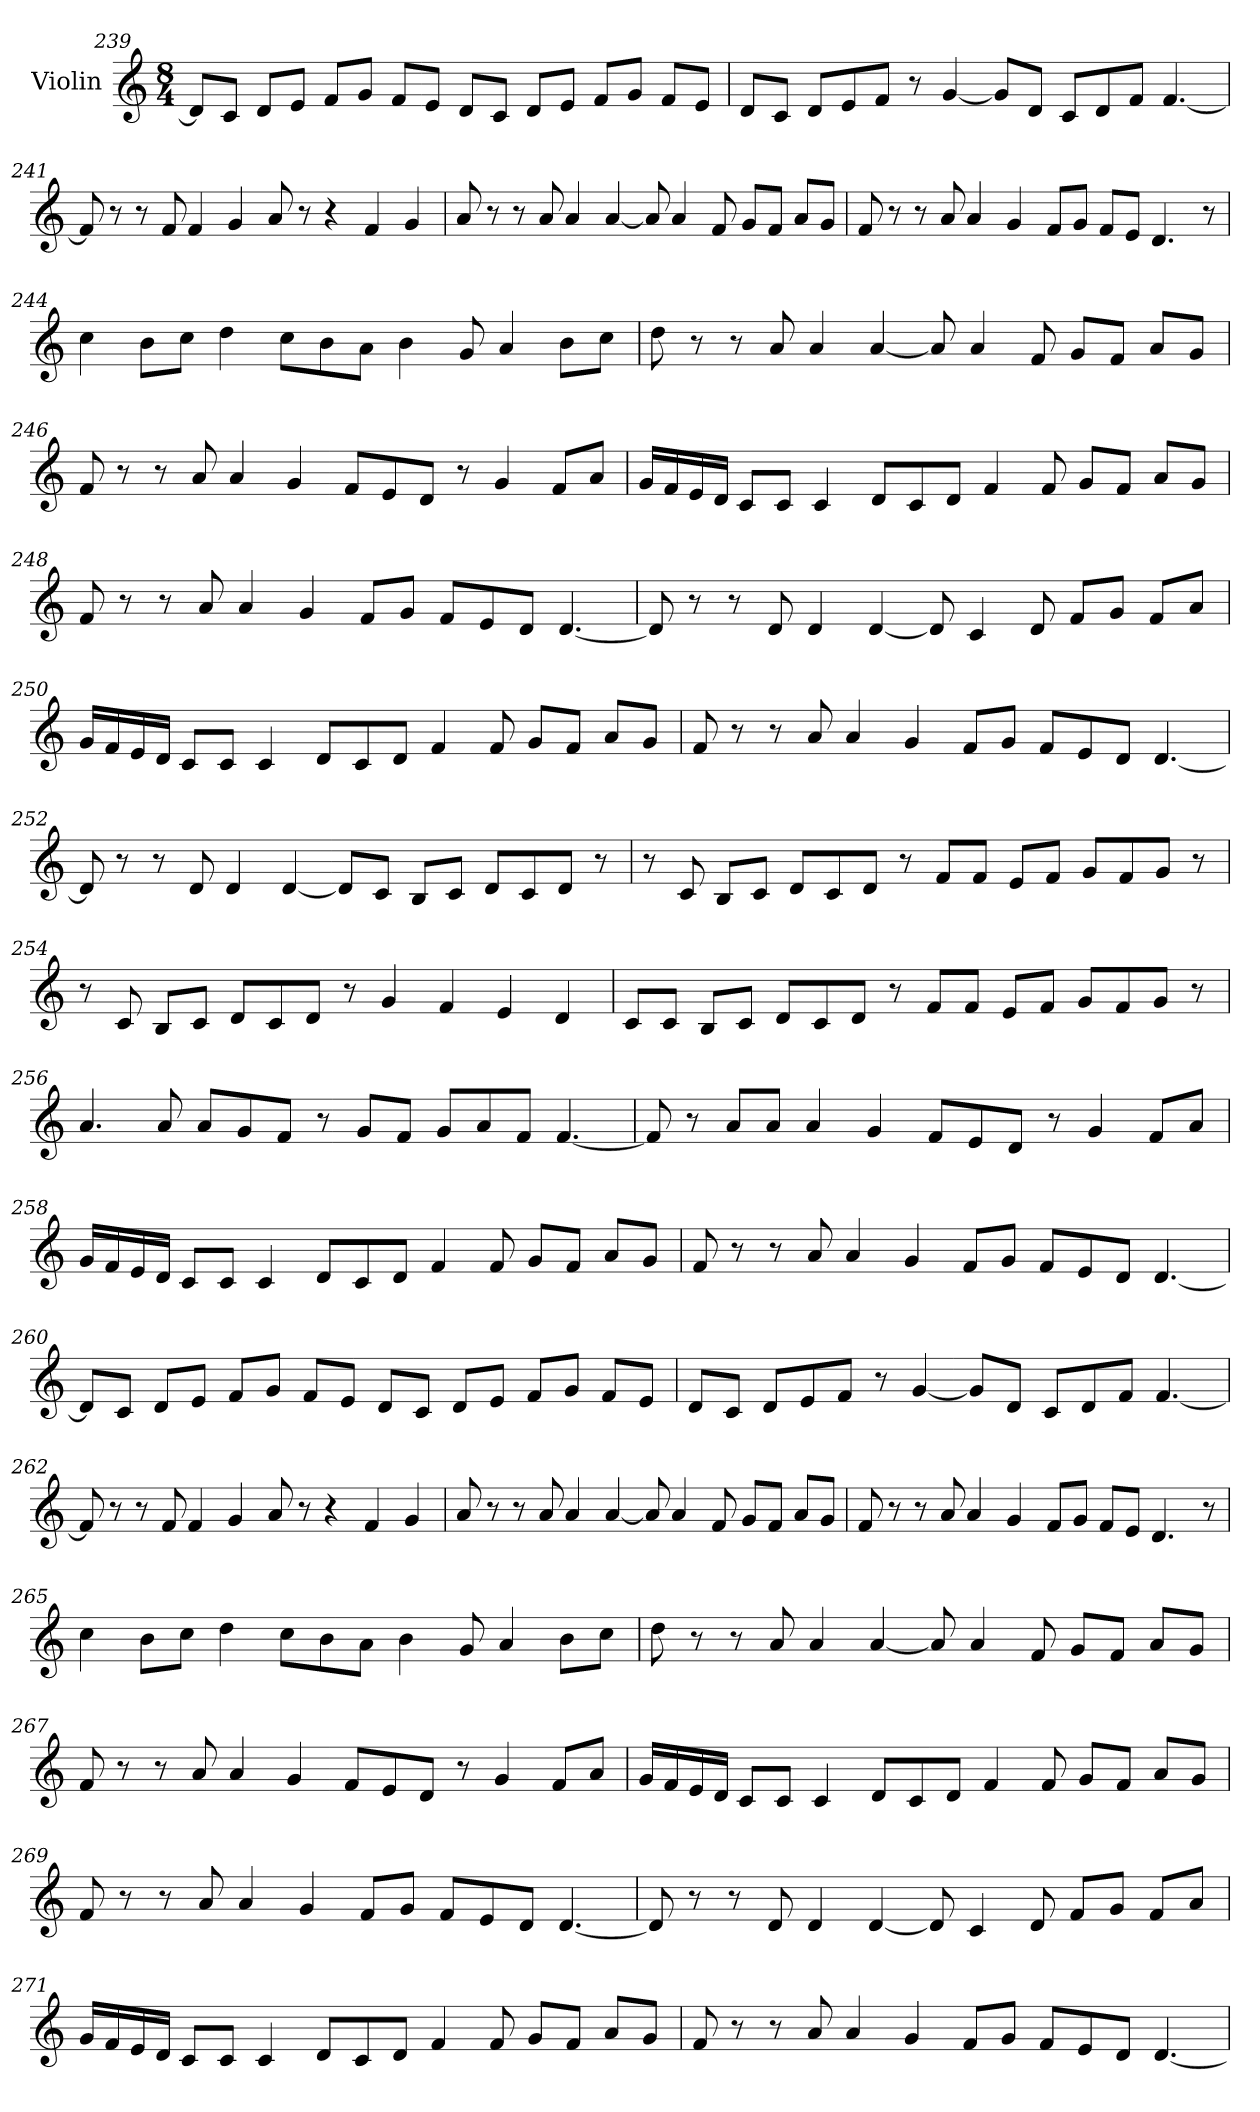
**kern
*part1
*staff1
*I"Violin
!!LO:PB:g=z
*clefG2
*k[]
*M8/4
=239
8d/L]
8c/J
8d/L
8e/J
8f/L
8g/J
8f/L
8e/J
8d/L
8c/J
8d/L
8e/J
8f/L
8g/J
8f/L
8e/J
=240
8d/L
8c/J
8d/L
8e/
8f/J
8r
[4g/
8g/L]
8d/J
8c/L
8d/
8f/J
[4.f/
!!LO:LB:g=z
=241
8f/]
8r
8r
8f/
4f/
4g/
8a/
8r
4r
4f/
4g/
=242
8a/
8r
8r
8a/
4a/
[4a/
8a/]
4a/
8f/
8g/L
8f/J
8a/L
8g/J
!!LO:LB:g=z
=243
8f/
8r
8r
8a/
4a/
4g/
8f/L
8g/J
8f/L
8e/J
4.d/
8r
!!LO:LB:g=z
=244
4cc\
8b\L
8cc\J
4dd\
8cc\L
8b\
8a\J
4b\
8g/
4a/
8b\L
8cc\J
=245
8dd\
8r
8r
8a/
4a/
[4a/
8a/]
4a/
8f/
8g/L
8f/J
8a/L
8g/J
!!LO:LB:g=z
=246
8f/
8r
8r
8a/
4a/
4g/
8f/L
8e/
8d/J
8r
4g/
8f/L
8a/J
=247
16g/LL
16f/
16e/
16d/JJ
8c/L
8c/J
4c/
8d/L
8c/
8d/J
4f/
8f/
8g/L
8f/J
8a/L
8g/J
!!LO:LB:g=z
=248
8f/
8r
8r
8a/
4a/
4g/
8f/L
8g/J
8f/L
8e/
8d/J
[4.d/
=249
8d/]
8r
8r
8d/
4d/
[4d/
8d/]
4c/
8d/
8f/L
8g/J
8f/L
8a/J
!!LO:LB:g=z
=250
16g/LL
16f/
16e/
16d/JJ
8c/L
8c/J
4c/
8d/L
8c/
8d/J
4f/
8f/
8g/L
8f/J
8a/L
8g/J
=251
8f/
8r
8r
8a/
4a/
4g/
8f/L
8g/J
8f/L
8e/
8d/J
[4.d/
!!LO:LB:g=z
=252
8d/]
8r
8r
8d/
4d/
[4d/
8d/L]
8c/J
8B/L
8c/J
8d/L
8c/
8d/J
8r
=253
8r
8c/
8B/L
8c/J
8d/L
8c/
8d/J
8r
8f/L
8f/J
8e/L
8f/J
8g/L
8f/
8g/J
8r
!!LO:PB:g=z
=254
8r
8c/
8B/L
8c/J
8d/L
8c/
8d/J
8r
4g/
4f/
4e/
4d/
=255
8c/L
8c/J
8B/L
8c/J
8d/L
8c/
8d/J
8r
8f/L
8f/J
8e/L
8f/J
8g/L
8f/
8g/J
8r
!!LO:LB:g=z
=256
4.a/
8a/
8a/L
8g/
8f/J
8r
8g/L
8f/J
8g/L
8a/
8f/J
[4.f/
=257
8f/]
8r
8a/L
8a/J
4a/
4g/
8f/L
8e/
8d/J
8r
4g/
8f/L
8a/J
!!LO:LB:g=z
=258
16g/LL
16f/
16e/
16d/JJ
8c/L
8c/J
4c/
8d/L
8c/
8d/J
4f/
8f/
8g/L
8f/J
8a/L
8g/J
=259
8f/
8r
8r
8a/
4a/
4g/
8f/L
8g/J
8f/L
8e/
8d/J
[4.d/
!!LO:LB:g=z
=260
8d/L]
8c/J
8d/L
8e/J
8f/L
8g/J
8f/L
8e/J
8d/L
8c/J
8d/L
8e/J
8f/L
8g/J
8f/L
8e/J
=261
8d/L
8c/J
8d/L
8e/
8f/J
8r
[4g/
8g/L]
8d/J
8c/L
8d/
8f/J
[4.f/
!!LO:LB:g=z
=262
8f/]
8r
8r
8f/
4f/
4g/
8a/
8r
4r
4f/
4g/
=263
8a/
8r
8r
8a/
4a/
[4a/
8a/]
4a/
8f/
8g/L
8f/J
8a/L
8g/J
!!LO:LB:g=z
=264
8f/
8r
8r
8a/
4a/
4g/
8f/L
8g/J
8f/L
8e/J
4.d/
8r
!!LO:LB:g=z
=265
4cc\
8b\L
8cc\J
4dd\
8cc\L
8b\
8a\J
4b\
8g/
4a/
8b\L
8cc\J
=266
8dd\
8r
8r
8a/
4a/
[4a/
8a/]
4a/
8f/
8g/L
8f/J
8a/L
8g/J
!!LO:LB:g=z
=267
8f/
8r
8r
8a/
4a/
4g/
8f/L
8e/
8d/J
8r
4g/
8f/L
8a/J
=268
16g/LL
16f/
16e/
16d/JJ
8c/L
8c/J
4c/
8d/L
8c/
8d/J
4f/
8f/
8g/L
8f/J
8a/L
8g/J
!!LO:PB:g=z
=269
8f/
8r
8r
8a/
4a/
4g/
8f/L
8g/J
8f/L
8e/
8d/J
[4.d/
=270
8d/]
8r
8r
8d/
4d/
[4d/
8d/]
4c/
8d/
8f/L
8g/J
8f/L
8a/J
!!LO:LB:g=z
=271
16g/LL
16f/
16e/
16d/JJ
8c/L
8c/J
4c/
8d/L
8c/
8d/J
4f/
8f/
8g/L
8f/J
8a/L
8g/J
=272
8f/
8r
8r
8a/
4a/
4g/
8f/L
8g/J
8f/L
8e/
8d/J
[4.d/
=
*-
